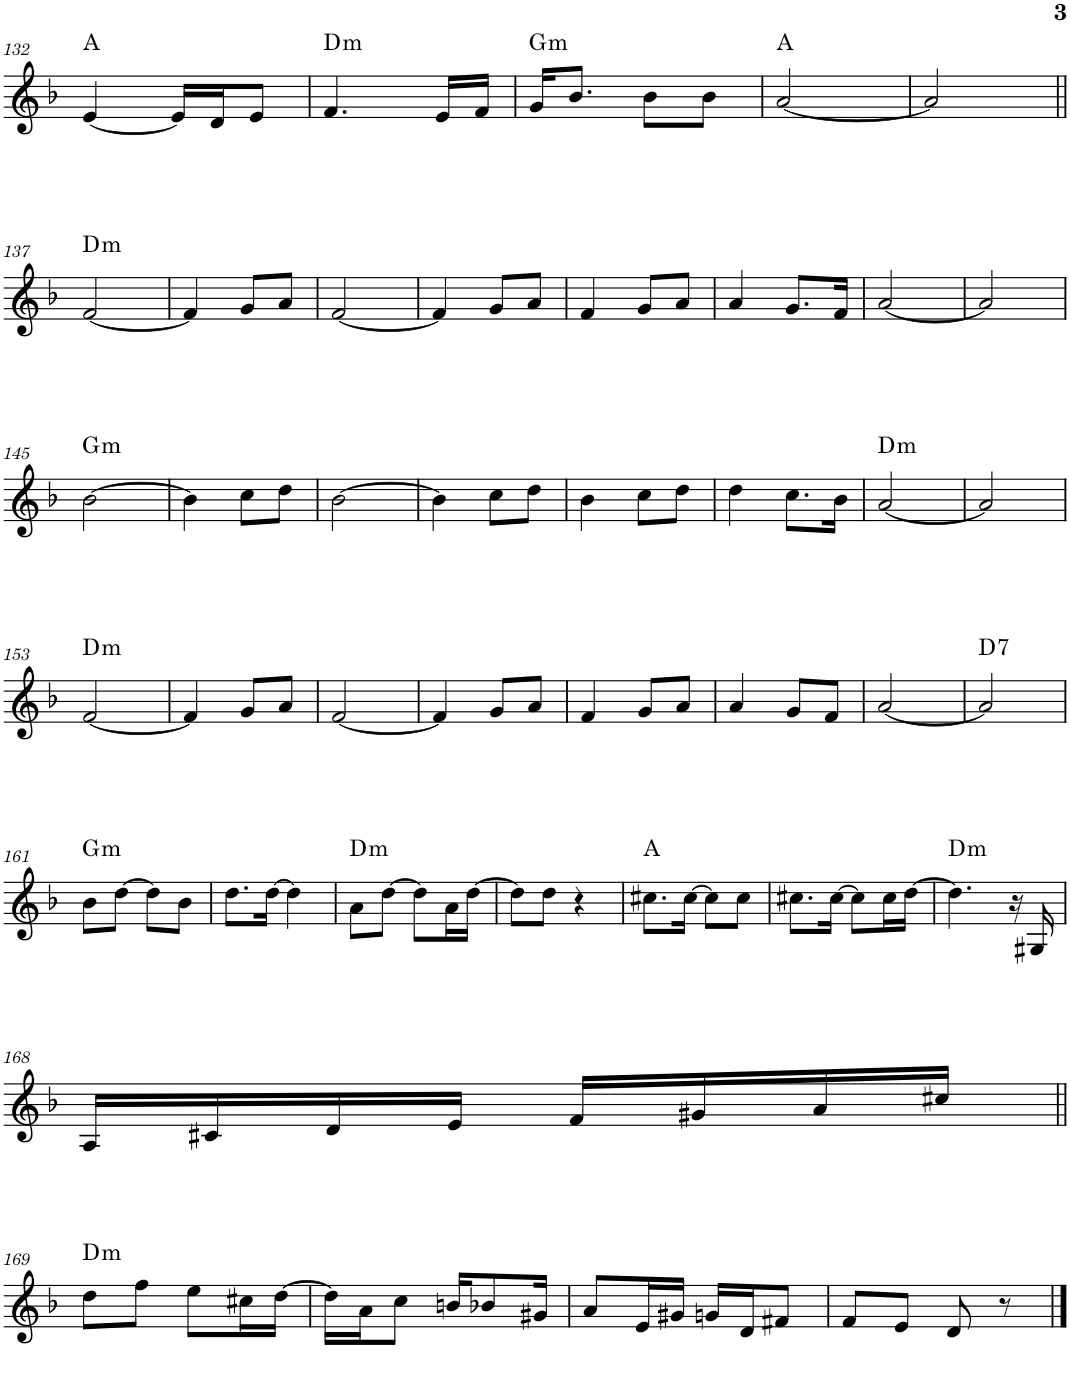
**kern	**harte
*part1	*part1
*staff1	*
*I"Piano	*
*I'Pno.	*
!!LO:PB:g=z
*clefG2	*
*k[b-]	*
*M2/4	*
=132	=132
[4e/	A:maj
16e/LL]	.
16d/J	.
8e/J	.
=133	=133
!	!LO:H:kt=m
4.f/	D:min
16e/LL	.
16f/JJ	.
=134	=134
!	!LO:H:kt=m
16g/KL	G:min
8.b-/J	.
8b-\L	.
8b-\J	.
=135	=135
[2a/	A:maj
=136	=136
2a/]	.
!!LO:LB:g=z
=137||	=137||
!	!LO:H:kt=m
[2f/	D:min
=138	=138
4f/]	.
8g/L	.
8a/J	.
=139	=139
[2f/	.
=140	=140
4f/]	.
8g/L	.
8a/J	.
=141	=141
4f/	.
8g/L	.
8a/J	.
=142	=142
4a/	.
8.g/L	.
16f/Jk	.
=143	=143
[2a/	.
=144	=144
2a/]	.
!!LO:LB:g=z
=145	=145
!	!LO:H:kt=m
[2b-\	G:min
=146	=146
4b-\]	.
8cc\L	.
8dd\J	.
=147	=147
[2b-\	.
=148	=148
4b-\]	.
8cc\L	.
8dd\J	.
=149	=149
4b-\	.
8cc\L	.
8dd\J	.
=150	=150
4dd\	.
8.cc\L	.
16b-\Jk	.
=151	=151
!	!LO:H:kt=m
[2a/	D:min
=152	=152
2a/]	.
!!LO:LB:g=z
=153	=153
!	!LO:H:kt=m
[2f/	D:min
=154	=154
4f/]	.
8g/L	.
8a/J	.
=155	=155
[2f/	.
=156	=156
4f/]	.
8g/L	.
8a/J	.
=157	=157
4f/	.
8g/L	.
8a/J	.
=158	=158
4a/	.
8g/L	.
8f/J	.
=159	=159
[2a/	.
=160	=160
!	!LO:H:kt=7
2a/]	D:7
!!LO:LB:g=z
=161	=161
!	!LO:H:kt=m
8b-\L	G:min
[8dd\J	.
8dd\L]	.
8b-\J	.
=162	=162
8.dd\L	.
[16dd\Jk	.
4dd\]	.
=163	=163
!	!LO:H:kt=m
8a\L	D:min
[8dd\J	.
8dd\L]	.
16a\L	.
[16dd\JJ	.
=164	=164
8dd\L]	.
8dd\J	.
4r	.
=165	=165
8.cc#X\L	A:maj
[16cc#\Jk	.
8cc#\L]	.
8cc#\J	.
=166	=166
8.cc#X\L	.
[16cc#\Jk	.
8cc#\L]	.
16cc#\L	.
[16dd\JJ	.
=167	=167
!	!LO:H:kt=m
4.dd\]	D:min
16r	.
16G#X/	.
!!LO:LB:g=z
=168	=168
16A/LL	.
16c#X/	.
16d/	.
16e/JJ	.
16f/LL	.
16g#X/	.
16a/	.
16cc#X/JJ	.
!!LO:LB:g=z
=169||	=169||
!	!LO:H:kt=m
8dd\L	D:min
8ff\J	.
8ee\L	.
16cc#X\L	.
[16dd\JJ	.
=170	=170
16dd\LL]	.
16a\J	.
8cc\J	.
16bn/KL	.
8b-X/	.
16g#X/Jk	.
=171	=171
8a/L	.
16e/L	.
16g#X/JJ	.
16gn/LL	.
16d/J	.
8f#X/J	.
=172	=172
8f/L	.
8e/J	.
8d/	.
8r	.
==	==
*-	*-
